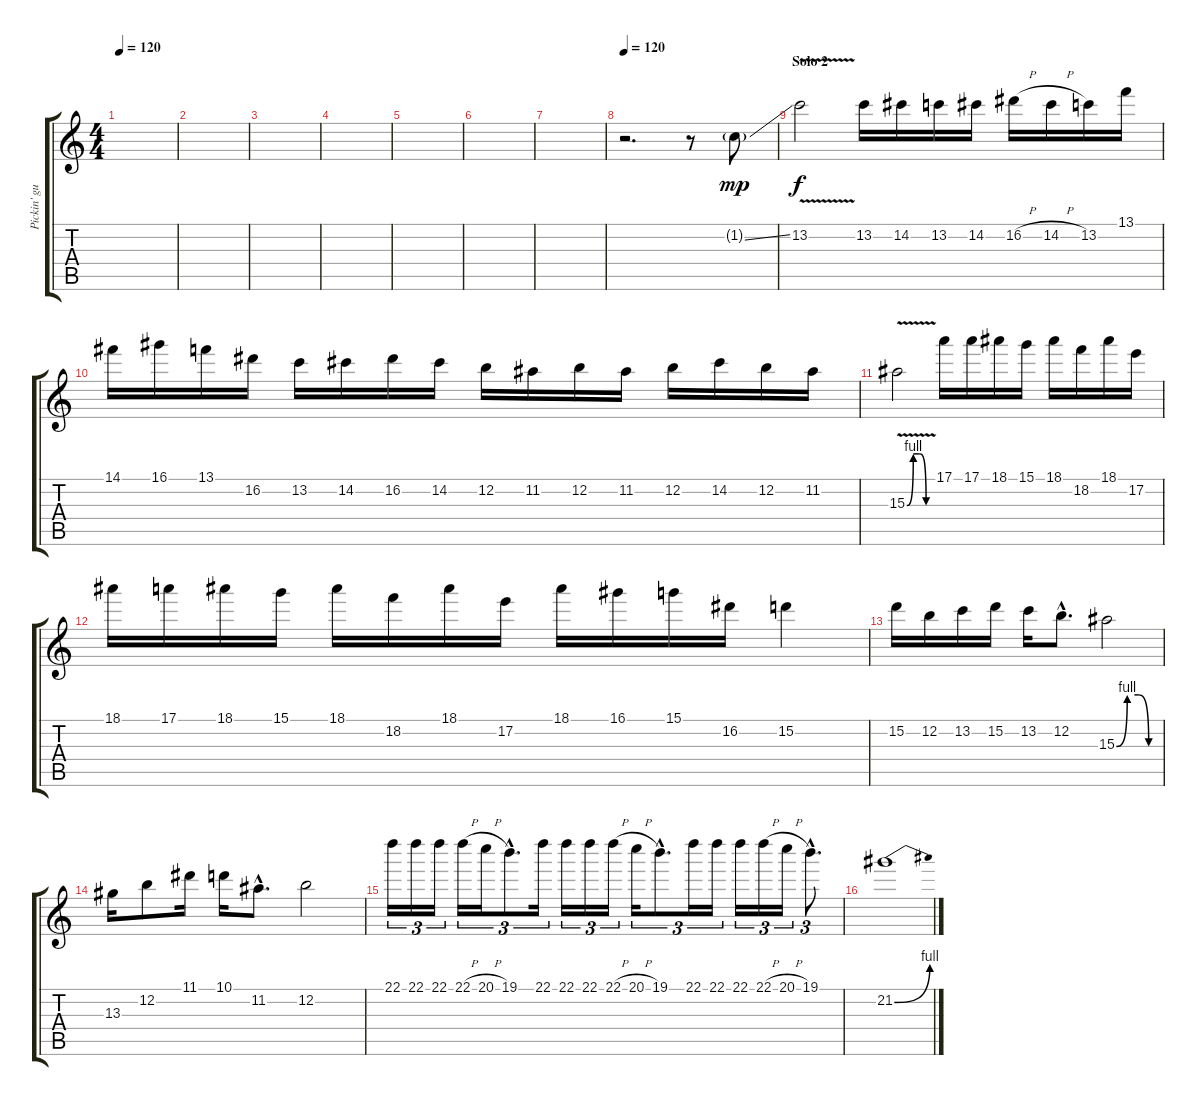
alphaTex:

\track ("Pickin' gura" "Pickin' gu") {instrument acousticguitarsteel}
\staff {score tabs}
\tuning (E4 B3 G3 D3 A2 E2) {hide}
\ts (4 4)
\tempo 120
\clef g2
\ks c
|
|
|
|
|
|
|
\tempo 120
r.2{d instrument distortionguitar} r.8 1.2{ss g}.8{dy mp} |
\section ("" "Solo 2")
13.2{v}.2{dy f} 13.2.16 14.2.16 13.2.16 14.2.16 16.2{h}.16 14.2{h}.16 13.2.16 13.1.16 |
14.1.16 16.1.16 13.1.16 16.2.16 13.2.16 14.2.16 16.2.16 14.2.16 12.2.16 11.2.16 12.2.16 11.2.16 12.2.16 14.2.16 12.2.16 11.2.16 |
15.3{be (custom 0 0 15 4 30 4 45 0 60 0) v}.2 17.1.16 17.1.16 18.1.16 15.1.16 18.1.16 18.2.16 18.1.16 17.2.16 |
18.1.16 17.1.16 18.1.16 15.1.16 18.1.16 18.2.16 18.1.16 17.2.16 18.1.16 16.1.16 15.1.16 16.2.16 15.2.4 |
15.2.16 12.2.16 13.2.16 15.2.16 13.2.16 12.2{hac}.8{d} 15.3{be (custom 0 0 15 4 30 4 45 0 60 0)}.2 |
13.3.16 12.2.8 11.1.16 10.1.16 11.2{hac}.8{d} 12.2.2 |
22.1.16{tu (3 2)} 22.1.16{tu (3 2)} 22.1.16{tu (3 2)} 22.1{h}.16{tu (3 2)} 20.1{h}.16{tu (3 2)} 19.1{hac}.8{d tu (3 2)} 22.1.16{tu (3 2)} 22.1.16{tu (3 2)} 22.1.16{tu (3 2)} 22.1{h}.16{tu (3 2)} 20.1{h}.16{tu (3 2)} 19.1{hac}.8{d tu (3 2)} 22.1.16{tu (3 2)} 22.1.16{tu (3 2)} 22.1.16{tu (3 2)} 22.1{h}.16{tu (3 2)} 20.1{h}.16{tu (3 2)} 19.1{hac}.8{d tu (3 2)} |
21.2{be (bend 0 0 60 4)}.1
